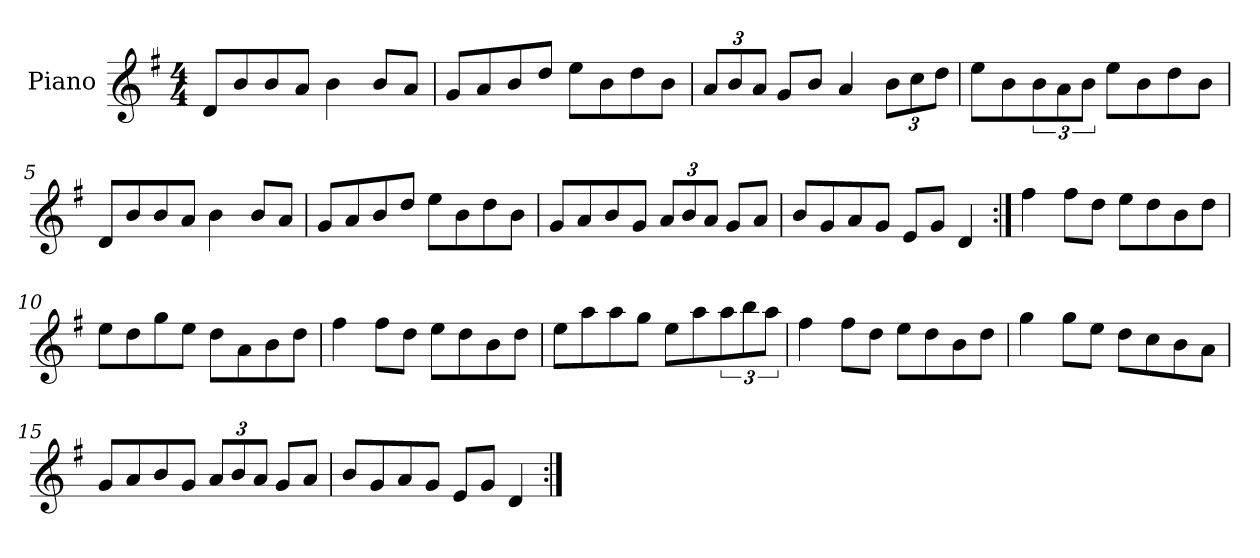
**kern
*part1
*staff1
*I"Piano
*I'Pno
*clefG2
*k[f#]
*G:
*M4/4
=1
8d/L
8b/
8b/
8a/J
4b\
8b/L
8a/J
=2
8g/L
8a/
8b/
8dd/J
8ee\L
8b\
8dd\
8b\J
=3
12a/L
12b/
12a/J
8g/L
8b/J
4a/
12b\L
12cc\
12dd\J
=4
8ee\L
8b\
12b\
12a\
12b\J
8ee\L
8b\
8dd\
8b\J
!!LO:LB:g=z
=5
8d/L
8b/
8b/
8a/J
4b\
8b/L
8a/J
=6
8g/L
8a/
8b/
8dd/J
8ee\L
8b\
8dd\
8b\J
=7
8g/L
8a/
8b/
8g/J
12a/L
12b/
12a/J
8g/L
8a/J
=8
8b/L
8g/
8a/
8g/J
8e/L
8g/J
4d/
!!LO:LB:g=z
=9:|!
4ff#\
8ff#\L
8dd\J
8ee\L
8dd\
8b\
8dd\J
=10
8ee\L
8dd\
8gg\
8ee\J
8dd\L
8a\
8b\
8dd\J
=11
4ff#\
8ff#\L
8dd\J
8ee\L
8dd\
8b\
8dd\J
=12
8ee\L
8aa\
8aa\
8gg\J
8ee\L
8aa\
12aa\
12bb\
12aa\J
!!LO:LB:g=z
=13
4ff#\
8ff#\L
8dd\J
8ee\L
8dd\
8b\
8dd\J
=14
4gg\
8gg\L
8ee\J
8dd\L
8cc\
8b\
8a\J
=15
8g/L
8a/
8b/
8g/J
12a/L
12b/
12a/J
8g/L
8a/J
=16
8b/L
8g/
8a/
8g/J
8e/L
8g/J
4d/
=:|!
*-
